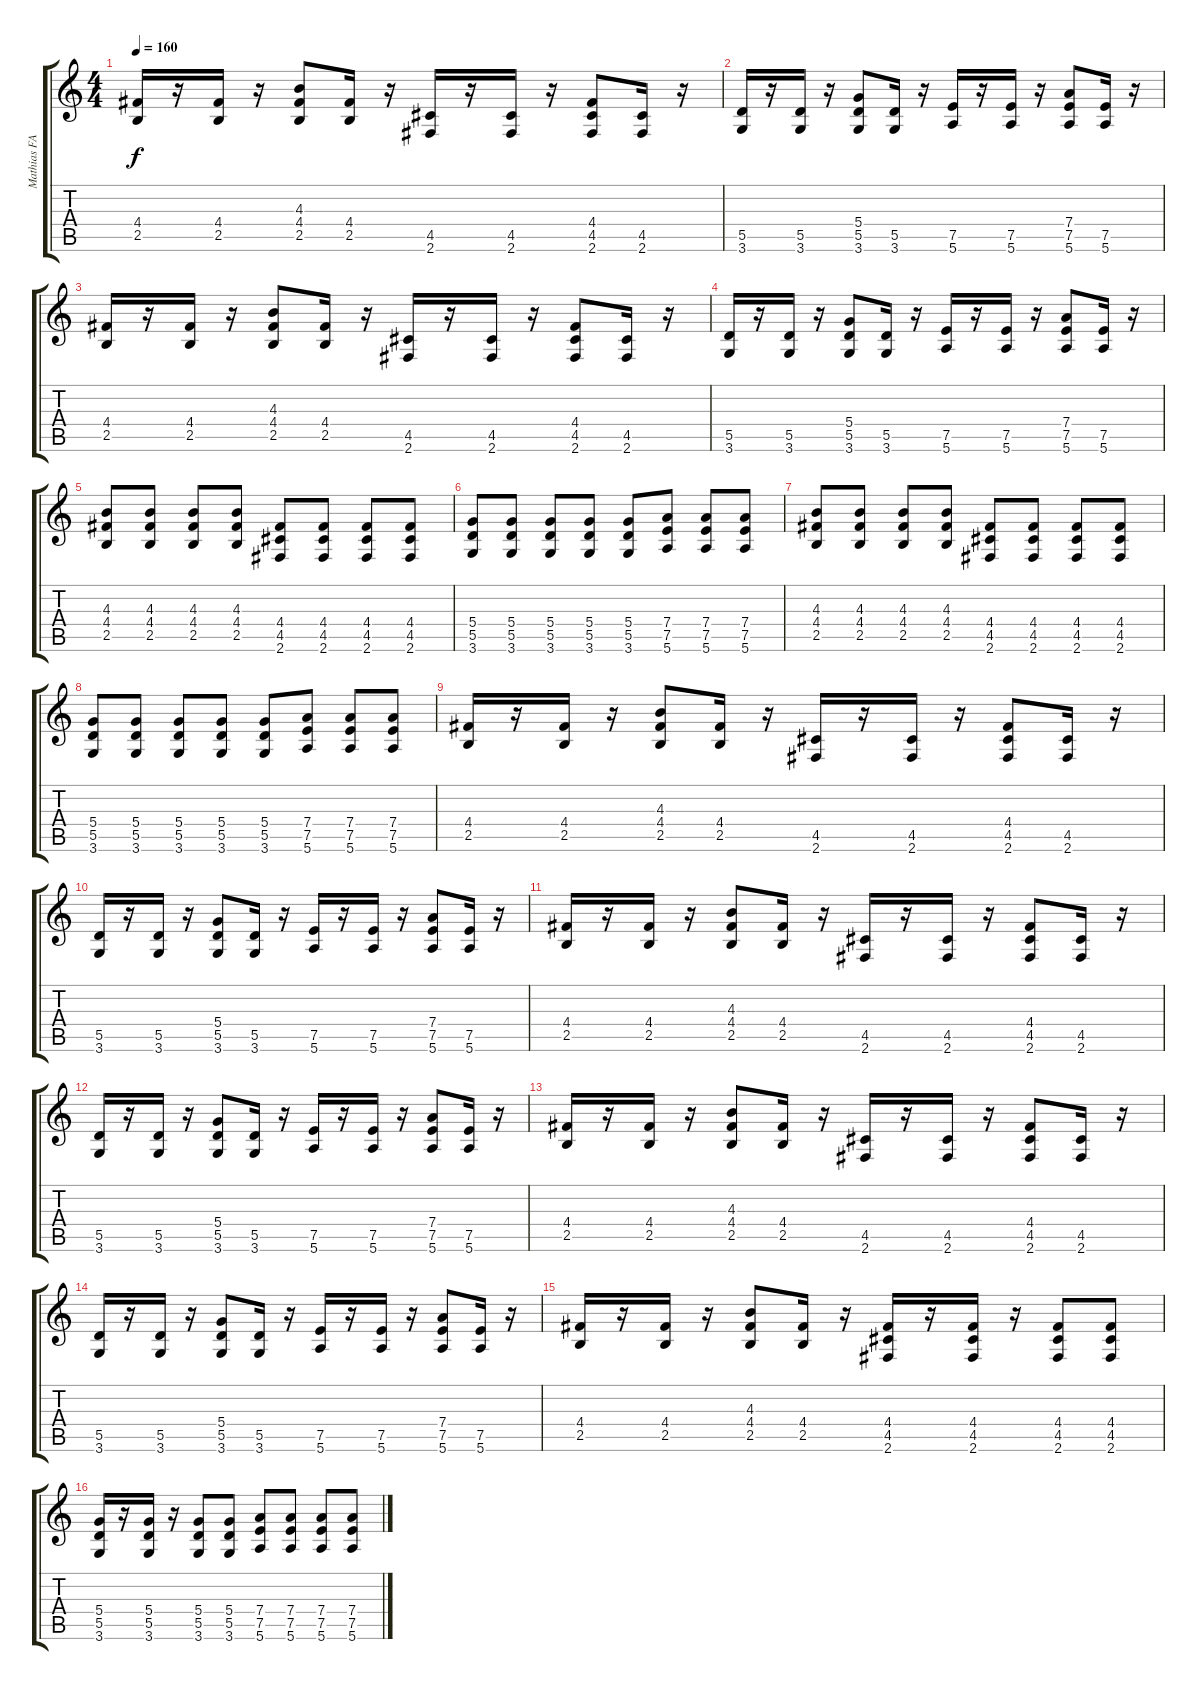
\track ("Mathias FARM" "Mathias FA") {instrument distortionguitar}
\staff {score tabs}
\tuning (E4 B3 G3 D3 A2 E2) {hide}
\ts (4 4)
\tempo 160
\clef g2
\ks c
(4.4 2.5).16{dy f} r.16 (4.4 2.5).16 r.16 (4.3 4.4 2.5).8 (4.4 2.5).16 r.16 (4.5 2.6).16 r.16 (4.5 2.6).16 r.16 (4.4 4.5 2.6).8 (4.5 2.6).16 r.16 |
(5.5 3.6).16 r.16 (5.5 3.6).16 r.16 (5.4 5.5 3.6).8 (5.5 3.6).16 r.16 (7.5 5.6).16 r.16 (7.5 5.6).16 r.16 (7.4 7.5 5.6).8 (7.5 5.6).16 r.16 |
(4.4 2.5).16 r.16 (4.4 2.5).16 r.16 (4.3 4.4 2.5).8 (4.4 2.5).16 r.16 (4.5 2.6).16 r.16 (4.5 2.6).16 r.16 (4.4 4.5 2.6).8 (4.5 2.6).16 r.16 |
(5.5 3.6).16 r.16 (5.5 3.6).16 r.16 (5.4 5.5 3.6).8 (5.5 3.6).16 r.16 (7.5 5.6).16 r.16 (7.5 5.6).16 r.16 (7.4 7.5 5.6).8 (7.5 5.6).16 r.16 |
(4.3 4.4 2.5).8 (4.3 4.4 2.5).8 (4.3 4.4 2.5).8 (4.3 4.4 2.5).8 (4.4 4.5 2.6).8 (4.4 4.5 2.6).8 (4.4 4.5 2.6).8 (4.4 4.5 2.6).8 |
(5.4 5.5 3.6).8 (5.4 5.5 3.6).8 (5.4 5.5 3.6).8 (5.4 5.5 3.6).8 (5.4 5.5 3.6).8 (7.4 7.5 5.6).8 (7.4 7.5 5.6).8 (7.4 7.5 5.6).8 |
(4.3 4.4 2.5).8 (4.3 4.4 2.5).8 (4.3 4.4 2.5).8 (4.3 4.4 2.5).8 (4.4 4.5 2.6).8 (4.4 4.5 2.6).8 (4.4 4.5 2.6).8 (4.4 4.5 2.6).8 |
(5.4 5.5 3.6).8 (5.4 5.5 3.6).8 (5.4 5.5 3.6).8 (5.4 5.5 3.6).8 (5.4 5.5 3.6).8 (7.4 7.5 5.6).8 (7.4 7.5 5.6).8 (7.4 7.5 5.6).8 |
(4.4 2.5).16 r.16 (4.4 2.5).16 r.16 (4.3 4.4 2.5).8 (4.4 2.5).16 r.16 (4.5 2.6).16 r.16 (4.5 2.6).16 r.16 (4.4 4.5 2.6).8 (4.5 2.6).16 r.16 |
(5.5 3.6).16 r.16 (5.5 3.6).16 r.16 (5.4 5.5 3.6).8 (5.5 3.6).16 r.16 (7.5 5.6).16 r.16 (7.5 5.6).16 r.16 (7.4 7.5 5.6).8 (7.5 5.6).16 r.16 |
(4.4 2.5).16 r.16 (4.4 2.5).16 r.16 (4.3 4.4 2.5).8 (4.4 2.5).16 r.16 (4.5 2.6).16 r.16 (4.5 2.6).16 r.16 (4.4 4.5 2.6).8 (4.5 2.6).16 r.16 |
(5.5 3.6).16 r.16 (5.5 3.6).16 r.16 (5.4 5.5 3.6).8 (5.5 3.6).16 r.16 (7.5 5.6).16 r.16 (7.5 5.6).16 r.16 (7.4 7.5 5.6).8 (7.5 5.6).16 r.16 |
(4.4 2.5).16 r.16 (4.4 2.5).16 r.16 (4.3 4.4 2.5).8 (4.4 2.5).16 r.16 (4.5 2.6).16 r.16 (4.5 2.6).16 r.16 (4.4 4.5 2.6).8 (4.5 2.6).16 r.16 |
(5.5 3.6).16 r.16 (5.5 3.6).16 r.16 (5.4 5.5 3.6).8 (5.5 3.6).16 r.16 (7.5 5.6).16 r.16 (7.5 5.6).16 r.16 (7.4 7.5 5.6).8 (7.5 5.6).16 r.16 |
(4.4 2.5).16 r.16 (4.4 2.5).16 r.16 (4.3 4.4 2.5).8 (4.4 2.5).16 r.16 (4.4 4.5 2.6).16 r.16 (4.4 4.5 2.6).16 r.16 (4.4 4.5 2.6).8 (4.4 4.5 2.6).8 |
(5.4 5.5 3.6).16 r.16 (5.4 5.5 3.6).16 r.16 (5.4 5.5 3.6).8 (5.4 5.5 3.6).8 (7.4 7.5 5.6).8 (7.4 7.5 5.6).8 (7.4 7.5 5.6).8 (7.4 7.5 5.6).8
